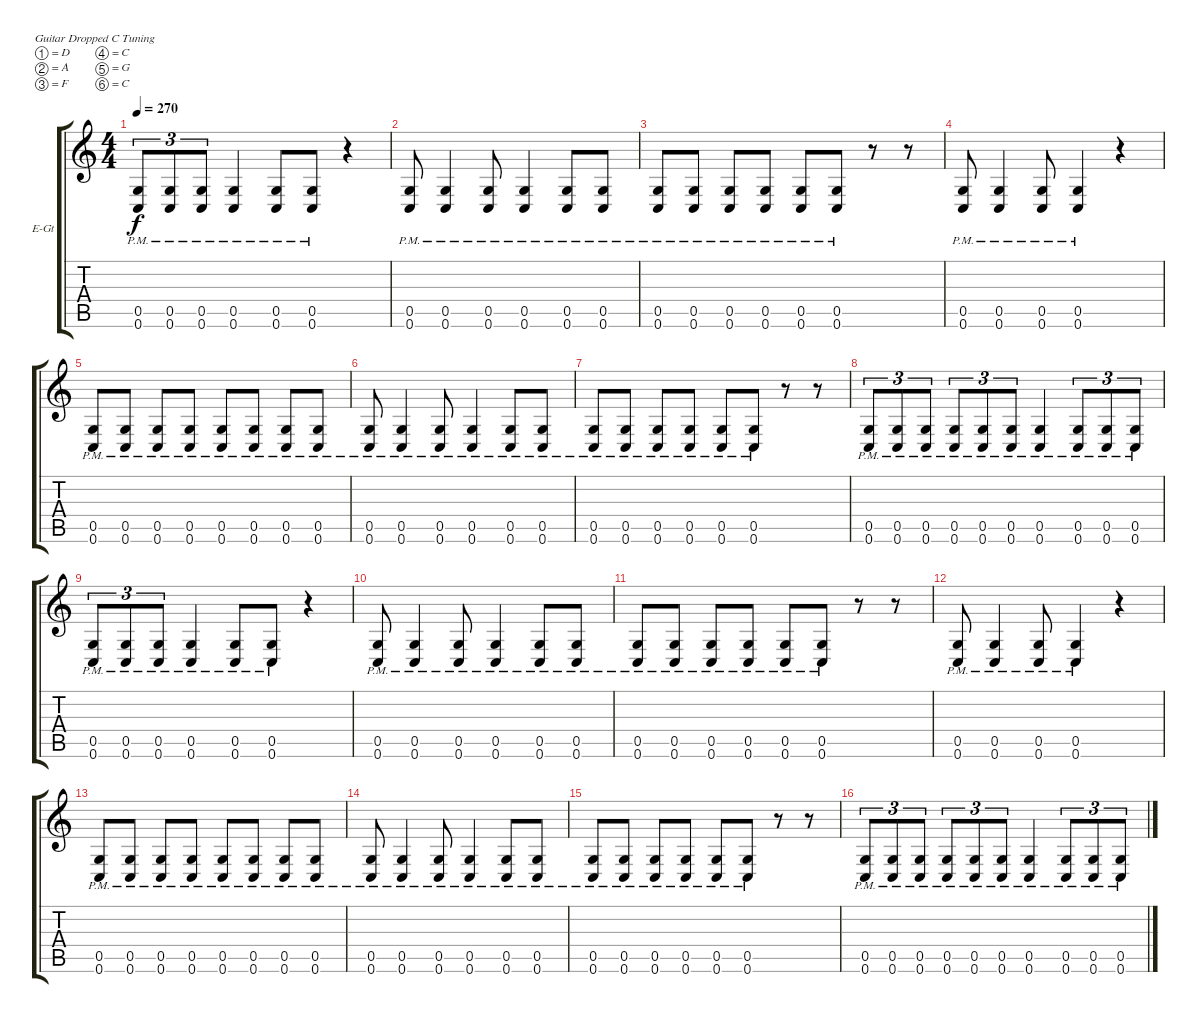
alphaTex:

\bracketExtendMode groupsimilarinstruments
\firstSystemTrackNameOrientation horizontal
\otherSystemsTrackNameOrientation horizontal
\track ("Sal" "E-Gt") {instrument distortionguitar}
\staff {score tabs}
\tuning (D4 A3 F3 C3 G2 C2)
\ts (4 4)
\tempo 270
\clef g2
\ks c
(0.5{pm} 0.6{pm}).8{tu (3 2) dy f} (0.5{pm} 0.6{pm}).8{tu (3 2)} (0.5{pm} 0.6{pm}).8{tu (3 2)} (0.5{pm} 0.6{pm}).4 (0.5{pm} 0.6{pm}).8 (0.5{pm} 0.6{pm}).8 r.4 |
(0.5{pm} 0.6{pm}).8 (0.5{pm} 0.6{pm}).4 (0.5{pm} 0.6{pm}).8 (0.5{pm} 0.6{pm}).4 (0.5{pm} 0.6{pm}).8 (0.5{pm} 0.6{pm}).8 |
(0.5{pm} 0.6{pm}).8 (0.5{pm} 0.6{pm}).8 (0.5{pm} 0.6{pm}).8 (0.5{pm} 0.6{pm}).8 (0.5{pm} 0.6{pm}).8 (0.5{pm} 0.6{pm}).8 r.8 r.8 |
(0.5{pm} 0.6{pm}).8 (0.5{pm} 0.6{pm}).4 (0.5{pm} 0.6{pm}).8 (0.5{pm} 0.6{pm}).4 r.4 |
(0.5{pm} 0.6{pm}).8 (0.5{pm} 0.6{pm}).8 (0.5{pm} 0.6{pm}).8 (0.5{pm} 0.6{pm}).8 (0.5{pm} 0.6{pm}).8 (0.5{pm} 0.6{pm}).8 (0.5{pm} 0.6{pm}).8 (0.5{pm} 0.6{pm}).8 |
(0.5{pm} 0.6{pm}).8 (0.5{pm} 0.6{pm}).4 (0.5{pm} 0.6{pm}).8 (0.5{pm} 0.6{pm}).4 (0.5{pm} 0.6{pm}).8 (0.5{pm} 0.6{pm}).8 |
(0.5{pm} 0.6{pm}).8 (0.5{pm} 0.6{pm}).8 (0.5{pm} 0.6{pm}).8 (0.5{pm} 0.6{pm}).8 (0.5{pm} 0.6{pm}).8 (0.5{pm} 0.6{pm}).8 r.8 r.8 |
(0.5{pm} 0.6{pm}).8{tu (3 2)} (0.5{pm} 0.6{pm}).8{tu (3 2)} (0.5{pm} 0.6{pm}).8{tu (3 2)} (0.5{pm} 0.6{pm}).8{tu (3 2)} (0.5{pm} 0.6{pm}).8{tu (3 2)} (0.5{pm} 0.6{pm}).8{tu (3 2)} (0.5{pm} 0.6{pm}).4 (0.5{pm} 0.6{pm}).8{tu (3 2)} (0.5{pm} 0.6{pm}).8{tu (3 2)} (0.5{pm} 0.6{pm}).8{tu (3 2)} |
(0.5{pm} 0.6{pm}).8{tu (3 2)} (0.5{pm} 0.6{pm}).8{tu (3 2)} (0.5{pm} 0.6{pm}).8{tu (3 2)} (0.5{pm} 0.6{pm}).4 (0.5{pm} 0.6{pm}).8 (0.5{pm} 0.6{pm}).8 r.4 |
(0.5{pm} 0.6{pm}).8 (0.5{pm} 0.6{pm}).4 (0.5{pm} 0.6{pm}).8 (0.5{pm} 0.6{pm}).4 (0.5{pm} 0.6{pm}).8 (0.5{pm} 0.6{pm}).8 |
(0.5{pm} 0.6{pm}).8 (0.5{pm} 0.6{pm}).8 (0.5{pm} 0.6{pm}).8 (0.5{pm} 0.6{pm}).8 (0.5{pm} 0.6{pm}).8 (0.5{pm} 0.6{pm}).8 r.8 r.8 |
(0.5{pm} 0.6{pm}).8 (0.5{pm} 0.6{pm}).4 (0.5{pm} 0.6{pm}).8 (0.5{pm} 0.6{pm}).4 r.4 |
(0.5{pm} 0.6{pm}).8 (0.5{pm} 0.6{pm}).8 (0.5{pm} 0.6{pm}).8 (0.5{pm} 0.6{pm}).8 (0.5{pm} 0.6{pm}).8 (0.5{pm} 0.6{pm}).8 (0.5{pm} 0.6{pm}).8 (0.5{pm} 0.6{pm}).8 |
(0.5{pm} 0.6{pm}).8 (0.5{pm} 0.6{pm}).4 (0.5{pm} 0.6{pm}).8 (0.5{pm} 0.6{pm}).4 (0.5{pm} 0.6{pm}).8 (0.5{pm} 0.6{pm}).8 |
(0.5{pm} 0.6{pm}).8 (0.5{pm} 0.6{pm}).8 (0.5{pm} 0.6{pm}).8 (0.5{pm} 0.6{pm}).8 (0.5{pm} 0.6{pm}).8 (0.5{pm} 0.6{pm}).8 r.8 r.8 |
(0.5{pm} 0.6{pm}).8{tu (3 2)} (0.5{pm} 0.6{pm}).8{tu (3 2)} (0.5{pm} 0.6{pm}).8{tu (3 2)} (0.5{pm} 0.6{pm}).8{tu (3 2)} (0.5{pm} 0.6{pm}).8{tu (3 2)} (0.5{pm} 0.6{pm}).8{tu (3 2)} (0.5{pm} 0.6{pm}).4 (0.5{pm} 0.6{pm}).8{tu (3 2)} (0.5{pm} 0.6{pm}).8{tu (3 2)} (0.5{pm} 0.6{pm}).8{tu (3 2)}
